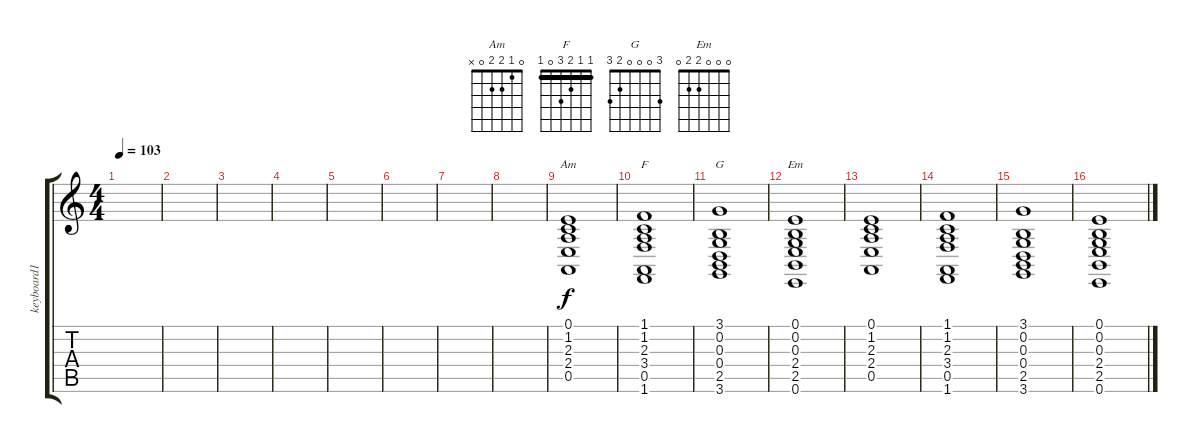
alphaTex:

\track ("keyboard1" "keyboard1") {instrument pad2warm}
\staff {score tabs}
\tuning (E4 B3 G3 D3 A2 E2) {hide}
\chord ("Am" 0 1 2 2 0 x)
\chord ("F" 1 1 2 3 0 1) {barre 1}
\chord ("G" 3 0 0 0 2 3)
\chord ("Em" 0 0 0 2 2 0)
\ts (4 4)
\tempo 103
\clef g2
\ks c
|
|
|
|
|
|
|
|
(0.1 1.2 2.3 2.4 0.5).1{ch "Am"} |
(1.1 1.2 2.3 3.4 0.5 1.6).1{ch "F"} |
(3.1 0.2 0.3 0.4 2.5 3.6).1{ch "G"} |
(0.1 0.2 0.3 2.4 2.5 0.6).1{ch "Em"} |
(0.1 1.2 2.3 2.4 0.5).1 |
(1.1 1.2 2.3 3.4 0.5 1.6).1 |
(3.1 0.2 0.3 0.4 2.5 3.6).1 |
(0.1 0.2 0.3 2.4 2.5 0.6).1
